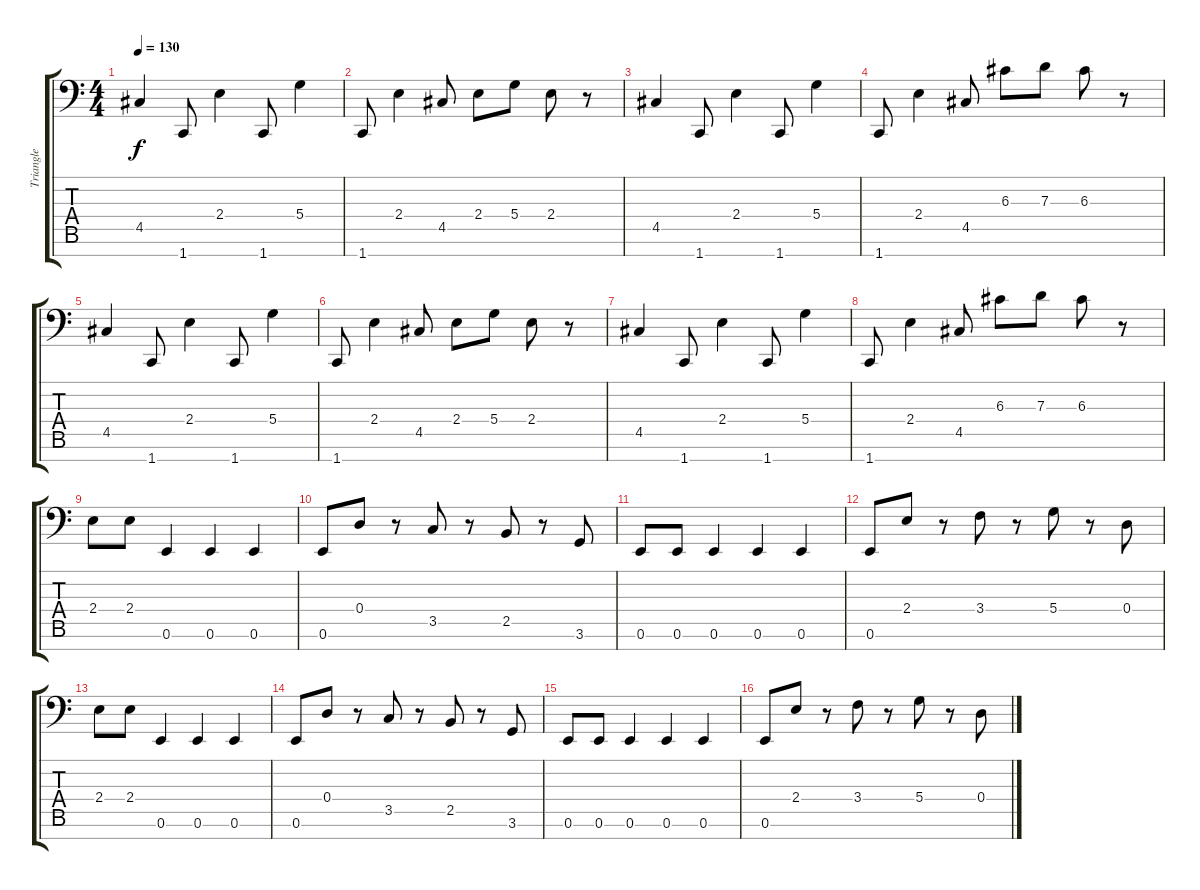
\track ("Triangle" "Triangle") {instrument electricbassfinger}
\staff {score tabs}
\tuning (E3 B2 G2 D2 A1 E1 B0) {hide}
\ts (4 4)
\tempo 130
\clef f4
\ks c
4.5.4{dy f} 1.7.8 2.4.4 1.7.8 5.4.4 |
1.7.8 2.4.4 4.5.8 2.4.8 5.4.8 2.4.8 r.8 |
4.5.4 1.7.8 2.4.4 1.7.8 5.4.4 |
1.7.8 2.4.4 4.5.8 6.3.8 7.3.8 6.3.8 r.8 |
4.5.4 1.7.8 2.4.4 1.7.8 5.4.4 |
1.7.8 2.4.4 4.5.8 2.4.8 5.4.8 2.4.8 r.8 |
4.5.4 1.7.8 2.4.4 1.7.8 5.4.4 |
1.7.8 2.4.4 4.5.8 6.3.8 7.3.8 6.3.8 r.8 |
2.4.8 2.4.8 0.6.4 0.6.4 0.6.4 |
0.6.8 0.4.8 r.8 3.5.8 r.8 2.5.8 r.8 3.6.8 |
0.6.8 0.6.8 0.6.4 0.6.4 0.6.4 |
0.6.8 2.4.8 r.8 3.4.8 r.8 5.4.8 r.8 0.4.8 |
2.4.8 2.4.8 0.6.4 0.6.4 0.6.4 |
0.6.8 0.4.8 r.8 3.5.8 r.8 2.5.8 r.8 3.6.8 |
0.6.8 0.6.8 0.6.4 0.6.4 0.6.4 |
0.6.8 2.4.8 r.8 3.4.8 r.8 5.4.8 r.8 0.4.8
